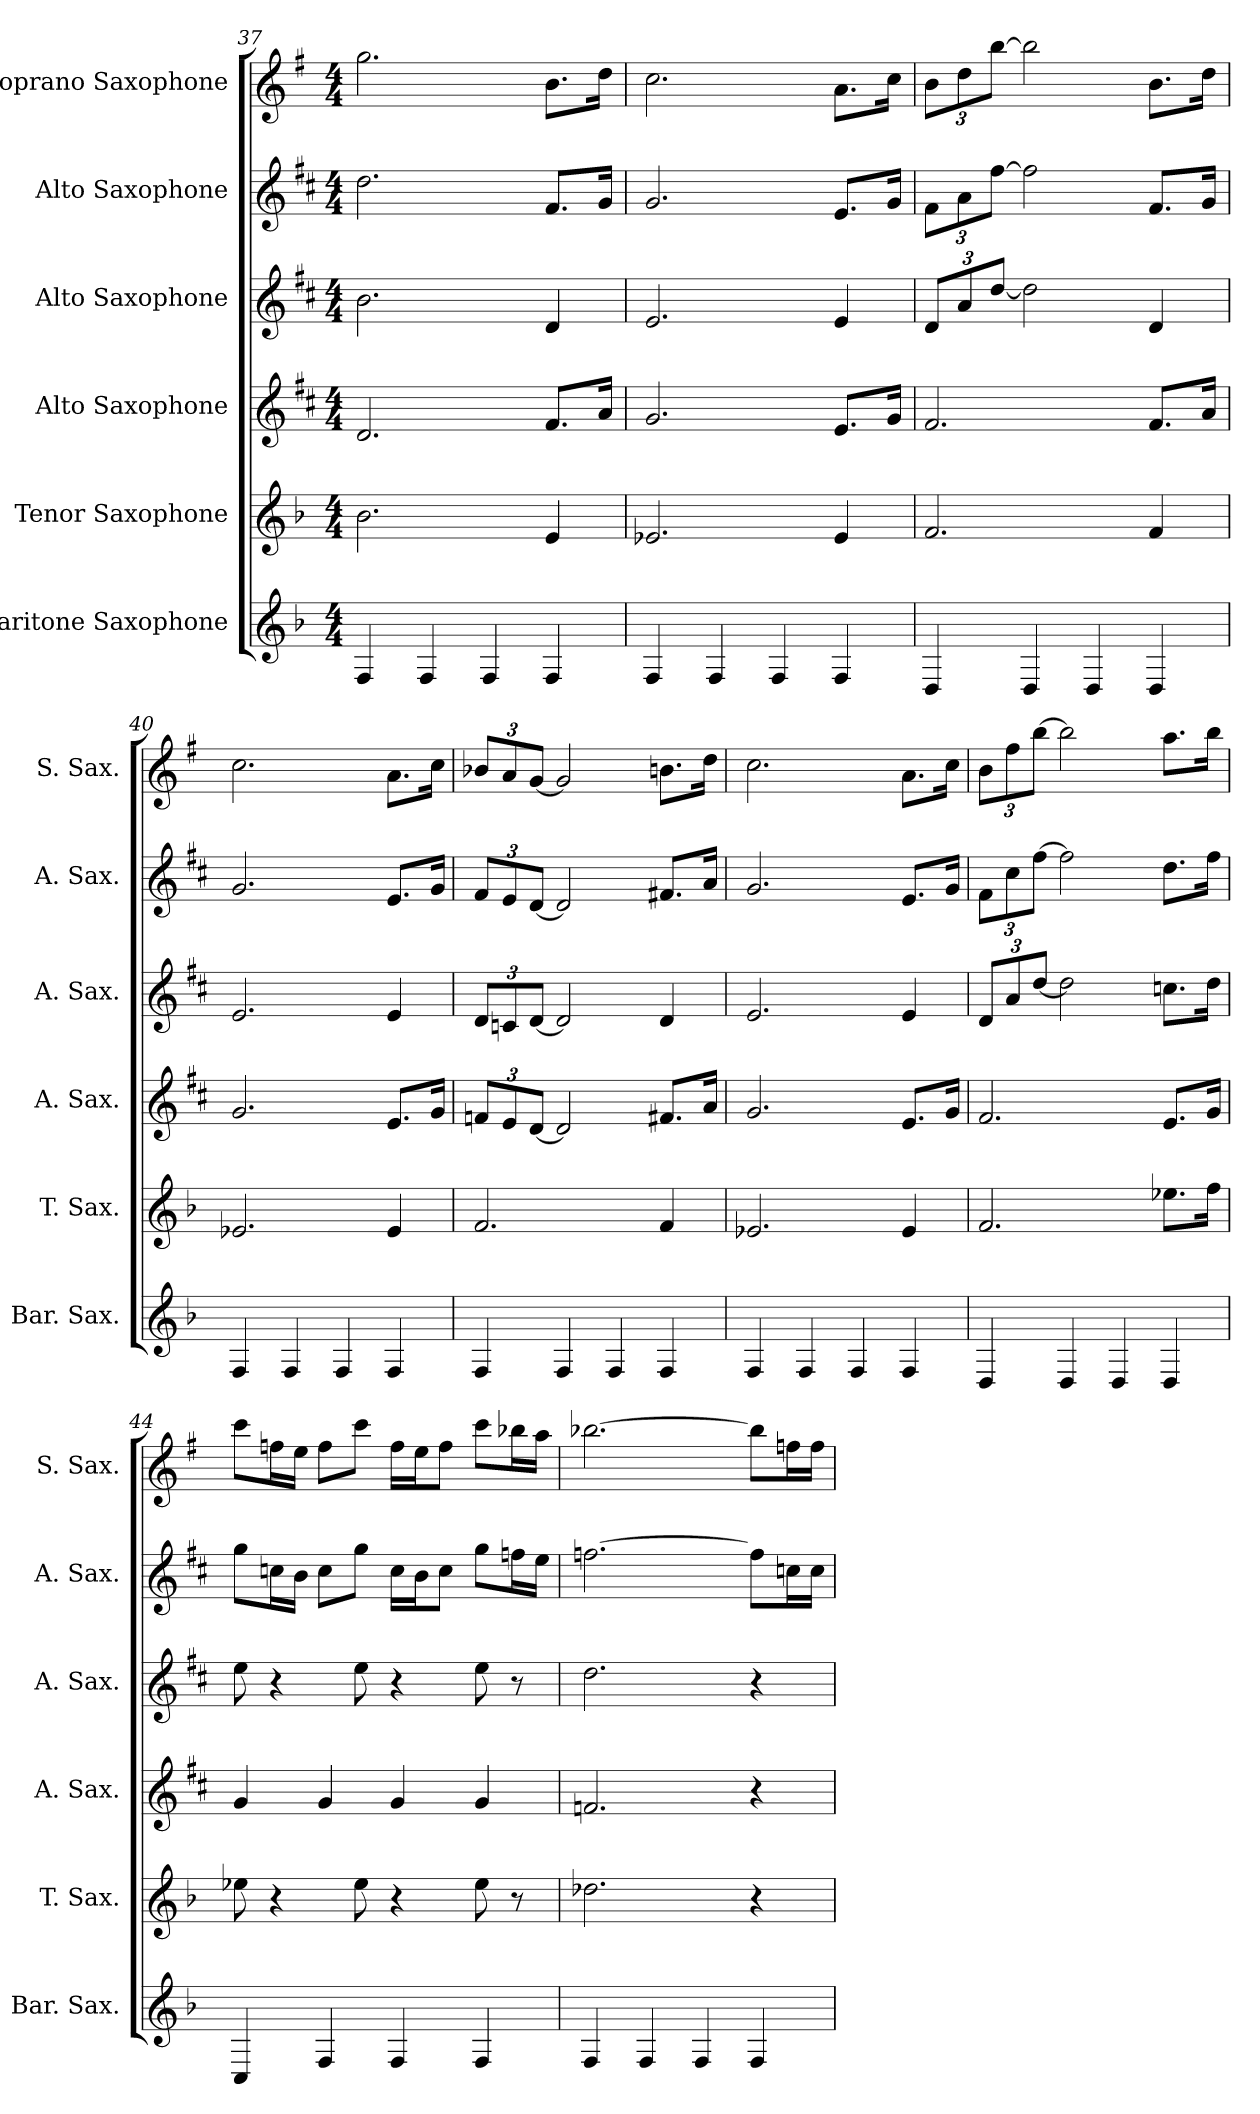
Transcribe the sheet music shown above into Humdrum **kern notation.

**kern	**kern	**kern	**kern	**kern	**kern
*part6	*part5	*part4	*part3	*part2	*part1
*staff6	*staff5	*staff4	*staff3	*staff2	*staff1
*I"Baritone Saxophone	*I"Tenor Saxophone	*I"Alto Saxophone	*I"Alto Saxophone	*I"Alto Saxophone	*I"Soprano Saxophone
*I'Bar. Sax.	*I'T. Sax.	*I'A. Sax.	*I'A. Sax.	*I'A. Sax.	*I'S. Sax.
*clefG2	*clefG2	*clefG2	*clefG2	*clefG2	*clefG2
*ITrd12c21	*ITrd8c14	*ITrd5c9	*ITrd5c9	*ITrd5c9	*ITrd1c2
*k[b-]	*k[b-]	*k[b-]	*k[b-]	*k[b-]	*k[b-]
*M4/4	*M4/4	*M4/4	*M4/4	*M4/4	*M4/4
=37	=37	=37	=37	=37	=37
4FF/	2.B-\	2.F/	2.d\	2.f\	2.ff\
4FF/	.	.	.	.	.
4FF/	.	.	.	.	.
4FF/	4E/	8.A/L	4F/	8.A/L	8.a\L
.	.	16c/Jk	.	16B-/Jk	16cc\Jk
=38	=38	=38	=38	=38	=38
4FF/	2.E-X/	2.B-/	2.G/	2.B-/	2.b-\
4FF/	.	.	.	.	.
4FF/	.	.	.	.	.
4FF/	4E-/	8.G/L	4G/	8.G/L	8.g\L
.	.	16B-/Jk	.	16B-/Jk	16b-\Jk
!!LO:LB:g=z
=39	=39	=39	=39	=39	=39
*	*	*	*Xbrackettup	*Xbrackettup	*Xbrackettup
4DD/	2.F/	2.A/	12F/L	12A\L	12a\L
.	.	.	12c/	12c\	12cc\
.	.	.	[12f/J	[12a\J	[12aa\J
4DD/	.	.	2f\]	2a\]	2aa\]
4DD/	.	.	.	.	.
4DD/	4F/	8.A/L	4F/	8.A/L	8.a\L
.	.	16c/Jk	.	16B-/Jk	16cc\Jk
=40	=40	=40	=40	=40	=40
4FF/	2.E-X/	2.B-/	2.G/	2.B-/	2.b-\
4FF/	.	.	.	.	.
4FF/	.	.	.	.	.
4FF/	4E-/	8.G/L	4G/	8.G/L	8.g\L
.	.	16B-/Jk	.	16B-/Jk	16b-\Jk
=41	=41	=41	=41	=41	=41
*	*	*Xbrackettup	*	*	*
4FF/	2.F/	12A-X/L	12F/L	12A/L	12a-X/L
.	.	12G/	12E-X/	12G/	12g/
.	.	[12F/J	[12F/J	[12F/J	[12f/J
4FF/	.	2F/]	2F/]	2F/]	2f/]
4FF/	.	.	.	.	.
4FF/	4F/	8.An/L	4F/	8.An/L	8.an\L
.	.	16c/Jk	.	16c/Jk	16cc\Jk
=42	=42	=42	=42	=42	=42
4FF/	2.E-X/	2.B-/	2.G/	2.B-/	2.b-\
4FF/	.	.	.	.	.
4FF/	.	.	.	.	.
4FF/	4E-/	8.G/L	4G/	8.G/L	8.g\L
.	.	16B-/Jk	.	16B-/Jk	16b-\Jk
=43	=43	=43	=43	=43	=43
4DD/	2.F/	2.A/	12F/L	12A\L	12a\L
.	.	.	12c/	12e\	12ee\
.	.	.	[12f/J	[12a\J	[12aa\J
4DD/	.	.	2f\]	2a\]	2aa\]
4DD/	.	.	.	.	.
4DD/	8.e-X\L	8.G/L	8.e-X\L	8.f\L	8.gg\L
.	16f\Jk	16B-/Jk	16f\Jk	16a\Jk	16aa\Jk
!!LO:PB:g=z
=44	=44	=44	=44	=44	=44
4CC/	8e-X\	4B-/	8g\	8b-\L	8bb-\L
.	4r	.	4r	16e-X\L	16ee-X\L
.	.	.	.	16d\JJ	16dd\JJ
4FF/	.	4B-/	.	8e-\L	8ee-\L
.	8e-\	.	8g\	8b-\J	8bb-\J
4FF/	4r	4B-/	4r	16e-\LL	16ee-\LL
.	.	.	.	16d\J	16dd\J
.	.	.	.	8e-\J	8ee-\J
4FF/	8e-\	4B-/	8g\	8b-\L	8bb-\L
.	8r	.	8r	16a-X\L	16aa-X\L
.	.	.	.	16g\JJ	16gg\JJ
=45	=45	=45	=45	=45	=45
4FF/	2.d-X\	2.A-X/	2.f\	[2.a-X\	[2.aa-X\
4FF/	.	.	.	.	.
4FF/	.	.	.	.	.
4FF/	4r	4r	4r	8a-\L]	8aa-\L]
.	.	.	.	16e-X\L	16ee-X\L
.	.	.	.	16e-\JJ	16ee-\JJ
=	=	=	=	=	=
*-	*-	*-	*-	*-	*-
